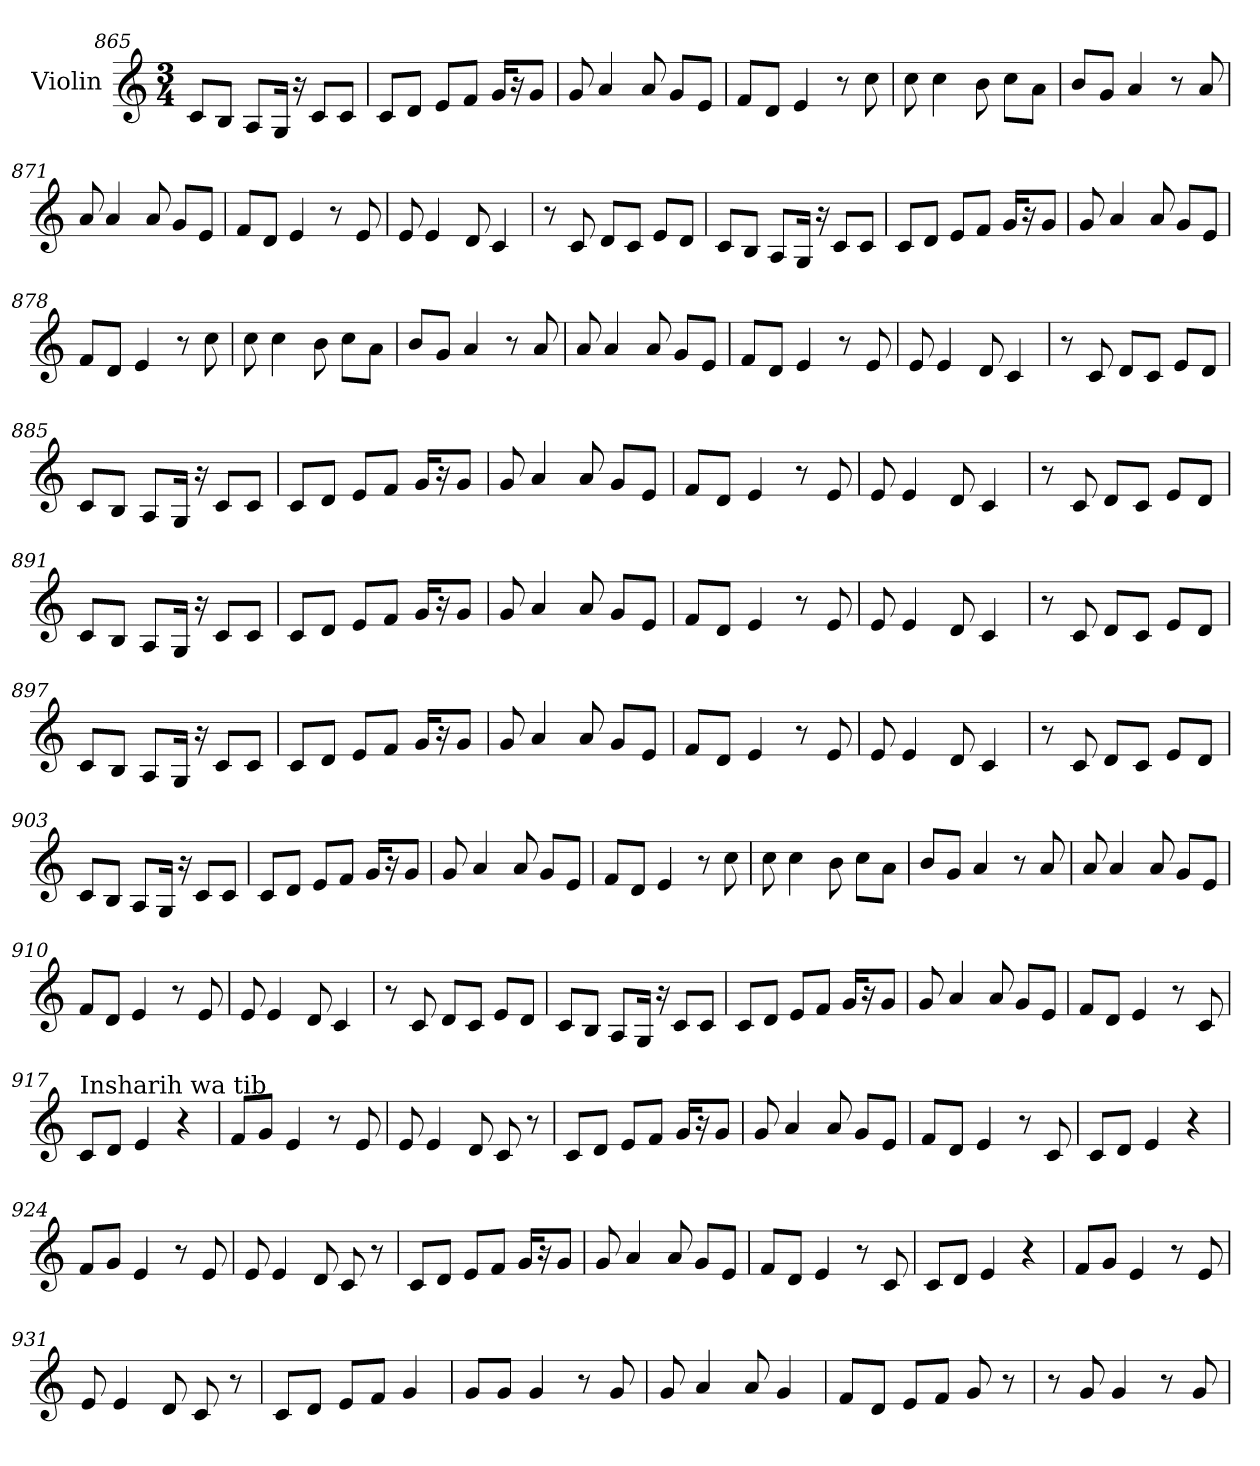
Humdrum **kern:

**kern
*part1
*staff1
*I"Violin
*clefG2
*k[]
*M3/4
=865
8c/L
8B/J
8A/L
16G/Jk
16r
8c/L
8c/J
=866
8c/L
8d/J
8e/L
8f/J
16g/KL
16r
8g/J
=867
8g/
4a/
8a/
8g/L
8e/J
!!LO:LB:g=z
=868
8f/L
8d/J
4e/
8r
8cc\
=869
8cc\
4cc\
8b\
8cc\L
8a\J
=870
8b/L
8g/J
4a/
8r
8a/
=871
8a/
4a/
8a/
8g/L
8e/J
=872
8f/L
8d/J
4e/
8r
8e/
=873
8e/
4e/
8d/
4c/
!!LO:PB:g=z
=874
8r
8c/
8d/L
8c/J
8e/L
8d/J
=875
8c/L
8B/J
8A/L
16G/Jk
16r
8c/L
8c/J
=876
8c/L
8d/J
8e/L
8f/J
16g/KL
16r
8g/J
=877
8g/
4a/
8a/
8g/L
8e/J
=878
8f/L
8d/J
4e/
8r
8cc\
=879
8cc\
4cc\
8b\
8cc\L
8a\J
!!LO:LB:g=z
=880
8b/L
8g/J
4a/
8r
8a/
=881
8a/
4a/
8a/
8g/L
8e/J
=882
8f/L
8d/J
4e/
8r
8e/
=883
8e/
4e/
8d/
4c/
=884
8r
8c/
8d/L
8c/J
8e/L
8d/J
=885
8c/L
8B/J
8A/L
16G/Jk
16r
8c/L
8c/J
!!LO:LB:g=z
=886
8c/L
8d/J
8e/L
8f/J
16g/KL
16r
8g/J
=887
8g/
4a/
8a/
8g/L
8e/J
=888
8f/L
8d/J
4e/
8r
8e/
=889
8e/
4e/
8d/
4c/
=890
8r
8c/
8d/L
8c/J
8e/L
8d/J
=891
8c/L
8B/J
8A/L
16G/Jk
16r
8c/L
8c/J
!!LO:LB:g=z
=892
8c/L
8d/J
8e/L
8f/J
16g/KL
16r
8g/J
=893
8g/
4a/
8a/
8g/L
8e/J
=894
8f/L
8d/J
4e/
8r
8e/
=895
8e/
4e/
8d/
4c/
=896
8r
8c/
8d/L
8c/J
8e/L
8d/J
=897
8c/L
8B/J
8A/L
16G/Jk
16r
8c/L
8c/J
!!LO:LB:g=z
=898
8c/L
8d/J
8e/L
8f/J
16g/KL
16r
8g/J
=899
8g/
4a/
8a/
8g/L
8e/J
=900
8f/L
8d/J
4e/
8r
8e/
=901
8e/
4e/
8d/
4c/
=902
8r
8c/
8d/L
8c/J
8e/L
8d/J
=903
8c/L
8B/J
8A/L
16G/Jk
16r
8c/L
8c/J
!!LO:LB:g=z
=904
8c/L
8d/J
8e/L
8f/J
16g/KL
16r
8g/J
=905
8g/
4a/
8a/
8g/L
8e/J
=906
8f/L
8d/J
4e/
8r
8cc\
=907
8cc\
4cc\
8b\
8cc\L
8a\J
=908
8b/L
8g/J
4a/
8r
8a/
=909
8a/
4a/
8a/
8g/L
8e/J
!!LO:LB:g=z
=910
8f/L
8d/J
4e/
8r
8e/
=911
8e/
4e/
8d/
4c/
=912
8r
8c/
8d/L
8c/J
8e/L
8d/J
=913
8c/L
8B/J
8A/L
16G/Jk
16r
8c/L
8c/J
=914
8c/L
8d/J
8e/L
8f/J
16g/KL
16r
8g/J
=915
8g/
4a/
8a/
8g/L
8e/J
!!LO:LB:g=z
=916
8f/L
8d/J
4e/
8r
8c/
=917
!LO:TX:a:t=Insharih wa tib
8c/L
8d/J
4e/
4r
=918
8f/L
8g/J
4e/
8r
8e/
=919
8e/
4e/
8d/
8c/
8r
=920
8c/L
8d/J
8e/L
8f/J
16g/KL
16r
8g/J
=921
8g/
4a/
8a/
8g/L
8e/J
!!LO:PB:g=z
=922
8f/L
8d/J
4e/
8r
8c/
=923
8c/L
8d/J
4e/
4r
=924
8f/L
8g/J
4e/
8r
8e/
=925
8e/
4e/
8d/
8c/
8r
=926
8c/L
8d/J
8e/L
8f/J
16g/KL
16r
8g/J
=927
8g/
4a/
8a/
8g/L
8e/J
!!LO:LB:g=z
=928
8f/L
8d/J
4e/
8r
8c/
=929
8c/L
8d/J
4e/
4r
!!LO:LB:g=z
=930
8f/L
8g/J
4e/
8r
8e/
=931
8e/
4e/
8d/
8c/
8r
=932
8c/L
8d/J
8e/L
8f/J
4g/
=933
8g/L
8g/J
4g/
8r
8g/
=934
8g/
4a/
8a/
4g/
=935
8f/L
8d/J
8e/L
8f/J
8g/
8r
!!LO:LB:g=z
=936
8r
8g/
4g/
8r
8g/
=
*-
